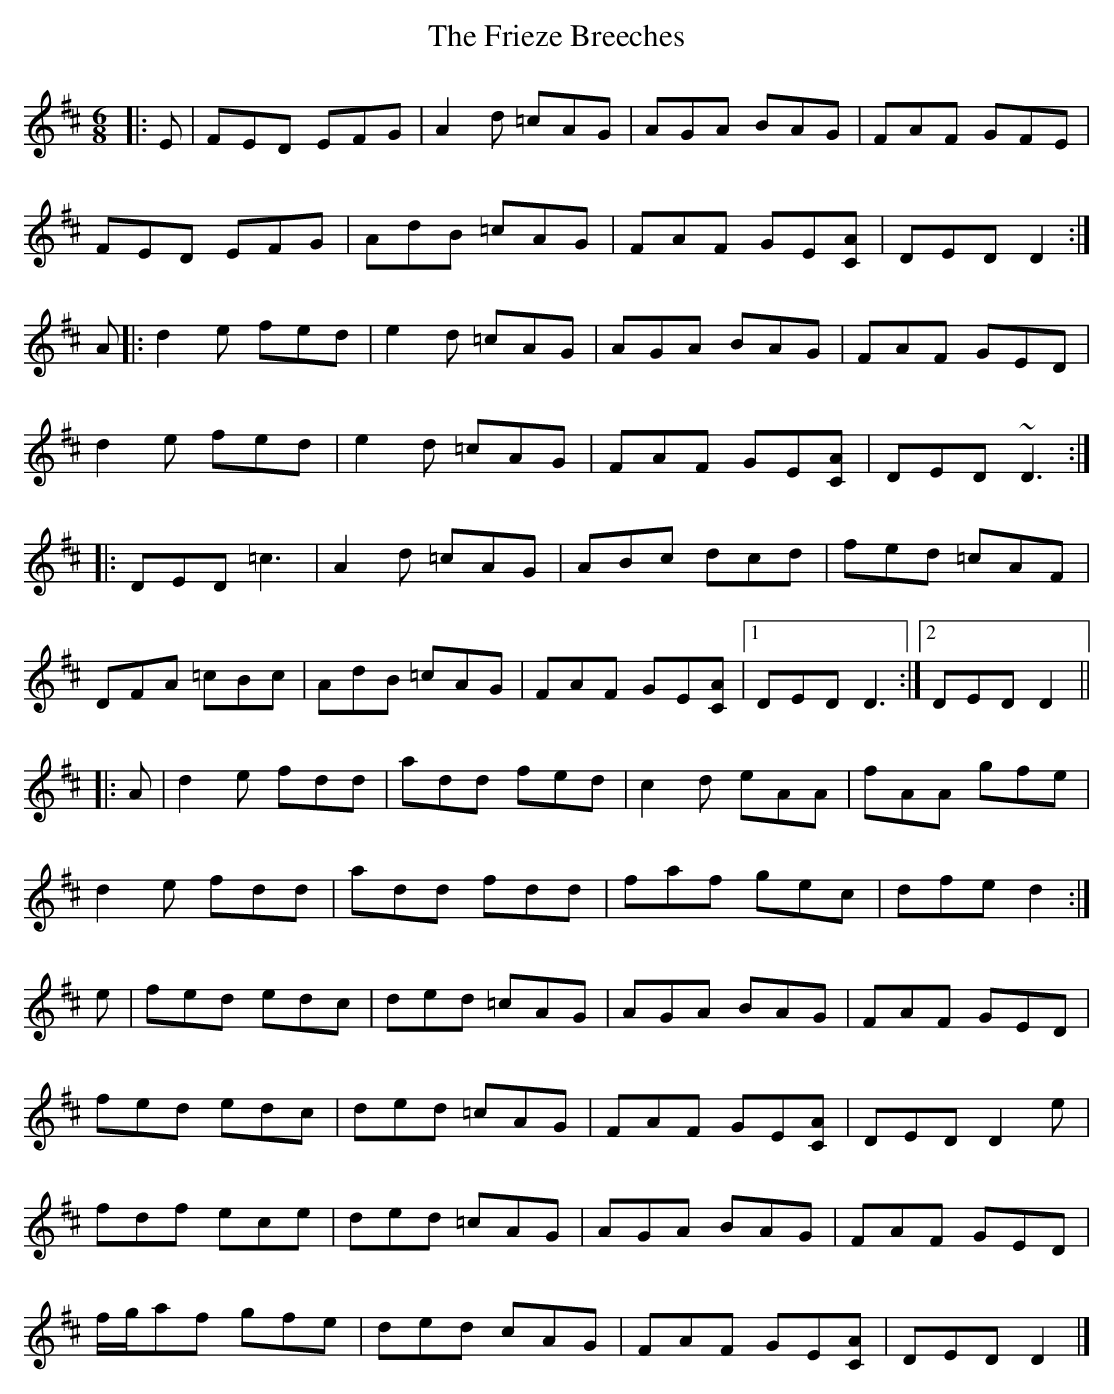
X:1
T: Frieze Breeches, The
M: 6/8
L: 1/8
K: DMaj
|: E |\
FED EFG | A2 d =cAG | AGA BAG | FAF GFE |
FED EFG | AdB =cAG | FAF GE[CA] | DED D2 :|
A |:\
d2 e fed | e2 d =cAG | AGA BAG | FAF GED |
d2 e fed | e2 d =cAG | FAF GE[CA] | DED ~D3 :|
|: DED =c3 | A2 d =cAG | ABc dcd | fed =cAF |
DFA =cBc | AdB =cAG | FAF GE[CA] |[1 DED D3 :|[2 DED D2 ||
|: A |\
d2 e fdd | add fed | c2 d eAA | fAA gfe |
d2 e fdd | add fdd | faf gec | dfe d2 :|
e |\
fed edc | ded =cAG | AGA BAG | FAF GED |
fed edc | ded =cAG | FAF GE[CA] | DED D2 e |
fdf ece | ded =cAG | AGA BAG | FAF GED |
f/g/af gfe | ded cAG | FAF GE[CA] | DED D2 |]
